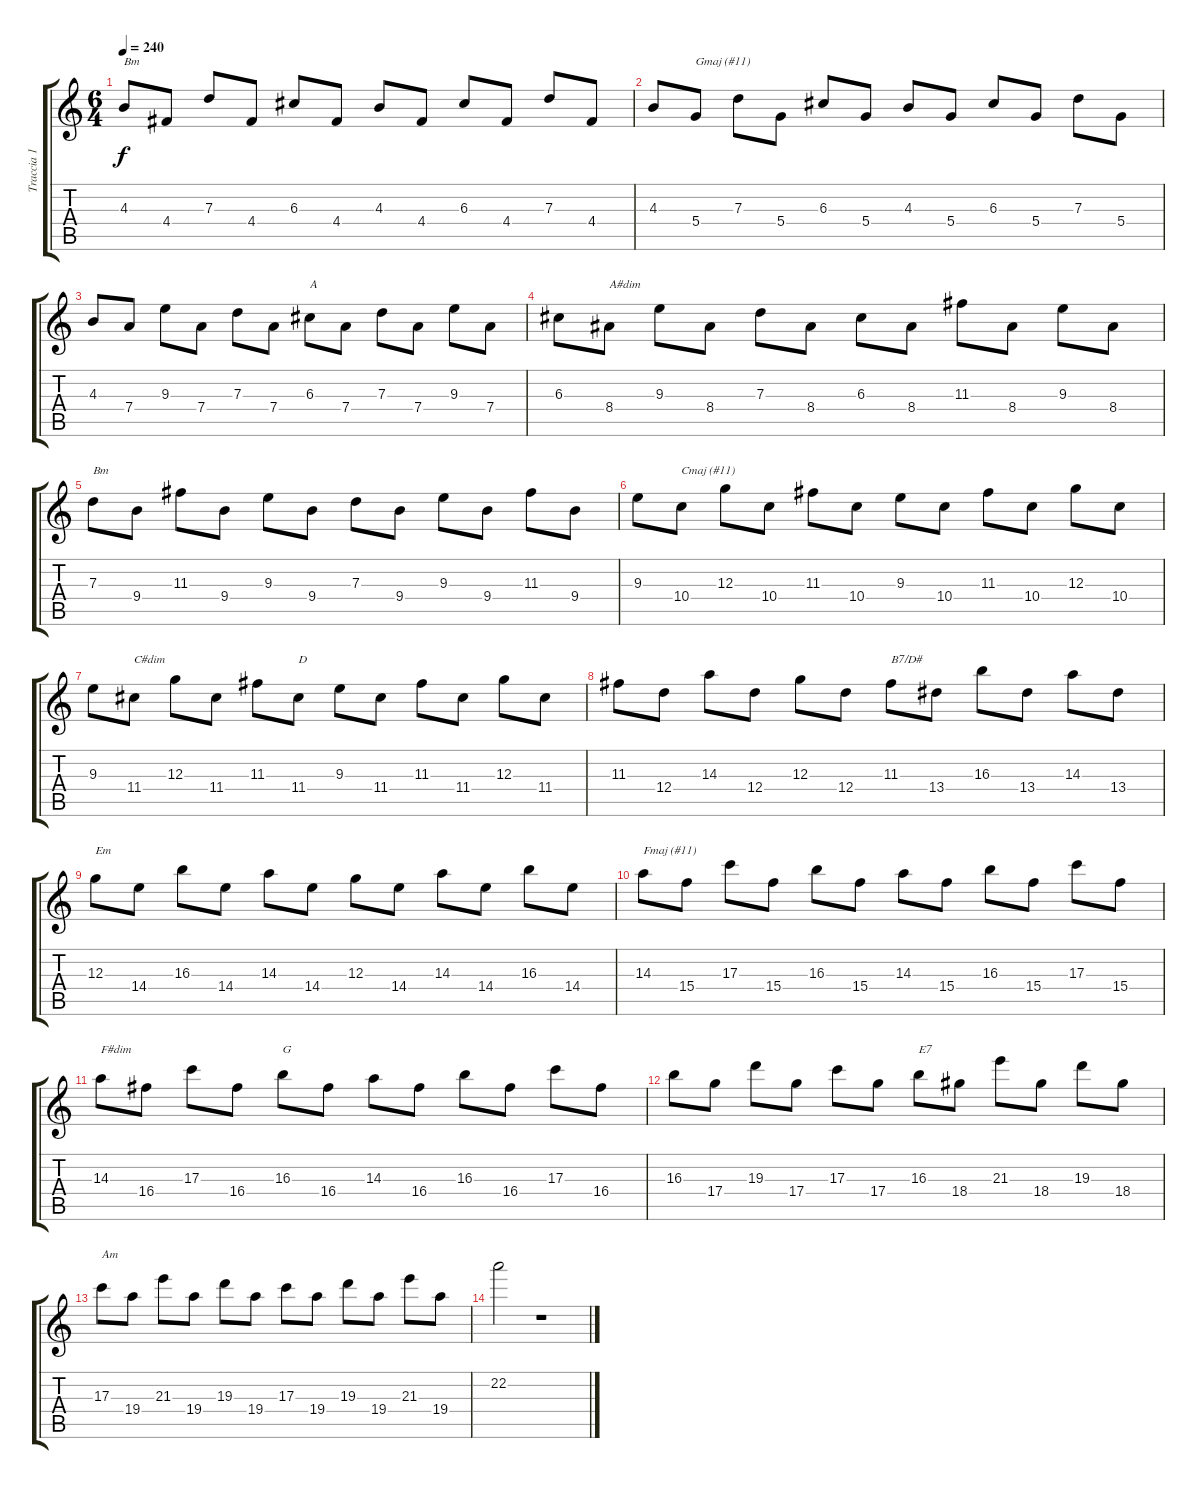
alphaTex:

\track ("Traccia 1" "Traccia 1") {instrument distortionguitar}
\staff {score tabs}
\tuning (E4 B3 G3 D3 A2 E2) {hide}
\ts (6 4)
\tempo 240
\clef g2
\ks c
4.3.8{txt "Bm" dy f instrument distortionguitar} 4.4.8 7.3.8 4.4.8 6.3.8 4.4.8 4.3.8 4.4.8 6.3.8 4.4.8 7.3.8 4.4.8 |
4.3.8 5.4.8{txt "Gmaj (#11)"} 7.3.8 5.4.8 6.3.8 5.4.8 4.3.8 5.4.8 6.3.8 5.4.8 7.3.8 5.4.8 |
4.3.8 7.4.8 9.3.8 7.4.8 7.3.8 7.4.8 6.3.8{txt "A"} 7.4.8 7.3.8 7.4.8 9.3.8 7.4.8 |
6.3.8 8.4.8{txt "A#dim"} 9.3.8 8.4.8 7.3.8 8.4.8 6.3.8 8.4.8 11.3.8 8.4.8 9.3.8 8.4.8 |
7.3.8{txt "Bm"} 9.4.8 11.3.8 9.4.8 9.3.8 9.4.8 7.3.8 9.4.8 9.3.8 9.4.8 11.3.8 9.4.8 |
9.3.8 10.4.8{txt "Cmaj (#11)"} 12.3.8 10.4.8 11.3.8 10.4.8 9.3.8 10.4.8 11.3.8 10.4.8 12.3.8 10.4.8 |
9.3.8 11.4.8{txt "C#dim"} 12.3.8 11.4.8 11.3.8 11.4.8{txt "D"} 9.3.8 11.4.8 11.3.8 11.4.8 12.3.8 11.4.8 |
11.3.8 12.4.8 14.3.8 12.4.8 12.3.8 12.4.8 11.3.8{txt "B7/D#"} 13.4.8 16.3.8 13.4.8 14.3.8 13.4.8 |
12.3.8{txt "Em"} 14.4.8 16.3.8 14.4.8 14.3.8 14.4.8 12.3.8 14.4.8 14.3.8 14.4.8 16.3.8 14.4.8 |
14.3.8{txt "Fmaj (#11)"} 15.4.8 17.3.8 15.4.8 16.3.8 15.4.8 14.3.8 15.4.8 16.3.8 15.4.8 17.3.8 15.4.8 |
14.3.8{txt "F#dim"} 16.4.8 17.3.8 16.4.8 16.3.8{txt "G"} 16.4.8 14.3.8 16.4.8 16.3.8 16.4.8 17.3.8 16.4.8 |
16.3.8 17.4.8 19.3.8 17.4.8 17.3.8 17.4.8 16.3.8{txt "E7"} 18.4.8 21.3.8 18.4.8 19.3.8 18.4.8 |
17.3.8{txt "Am"} 19.4.8 21.3.8 19.4.8 19.3.8 19.4.8 17.3.8 19.4.8 19.3.8 19.4.8 21.3.8 19.4.8 |
22.2.2 r.1
